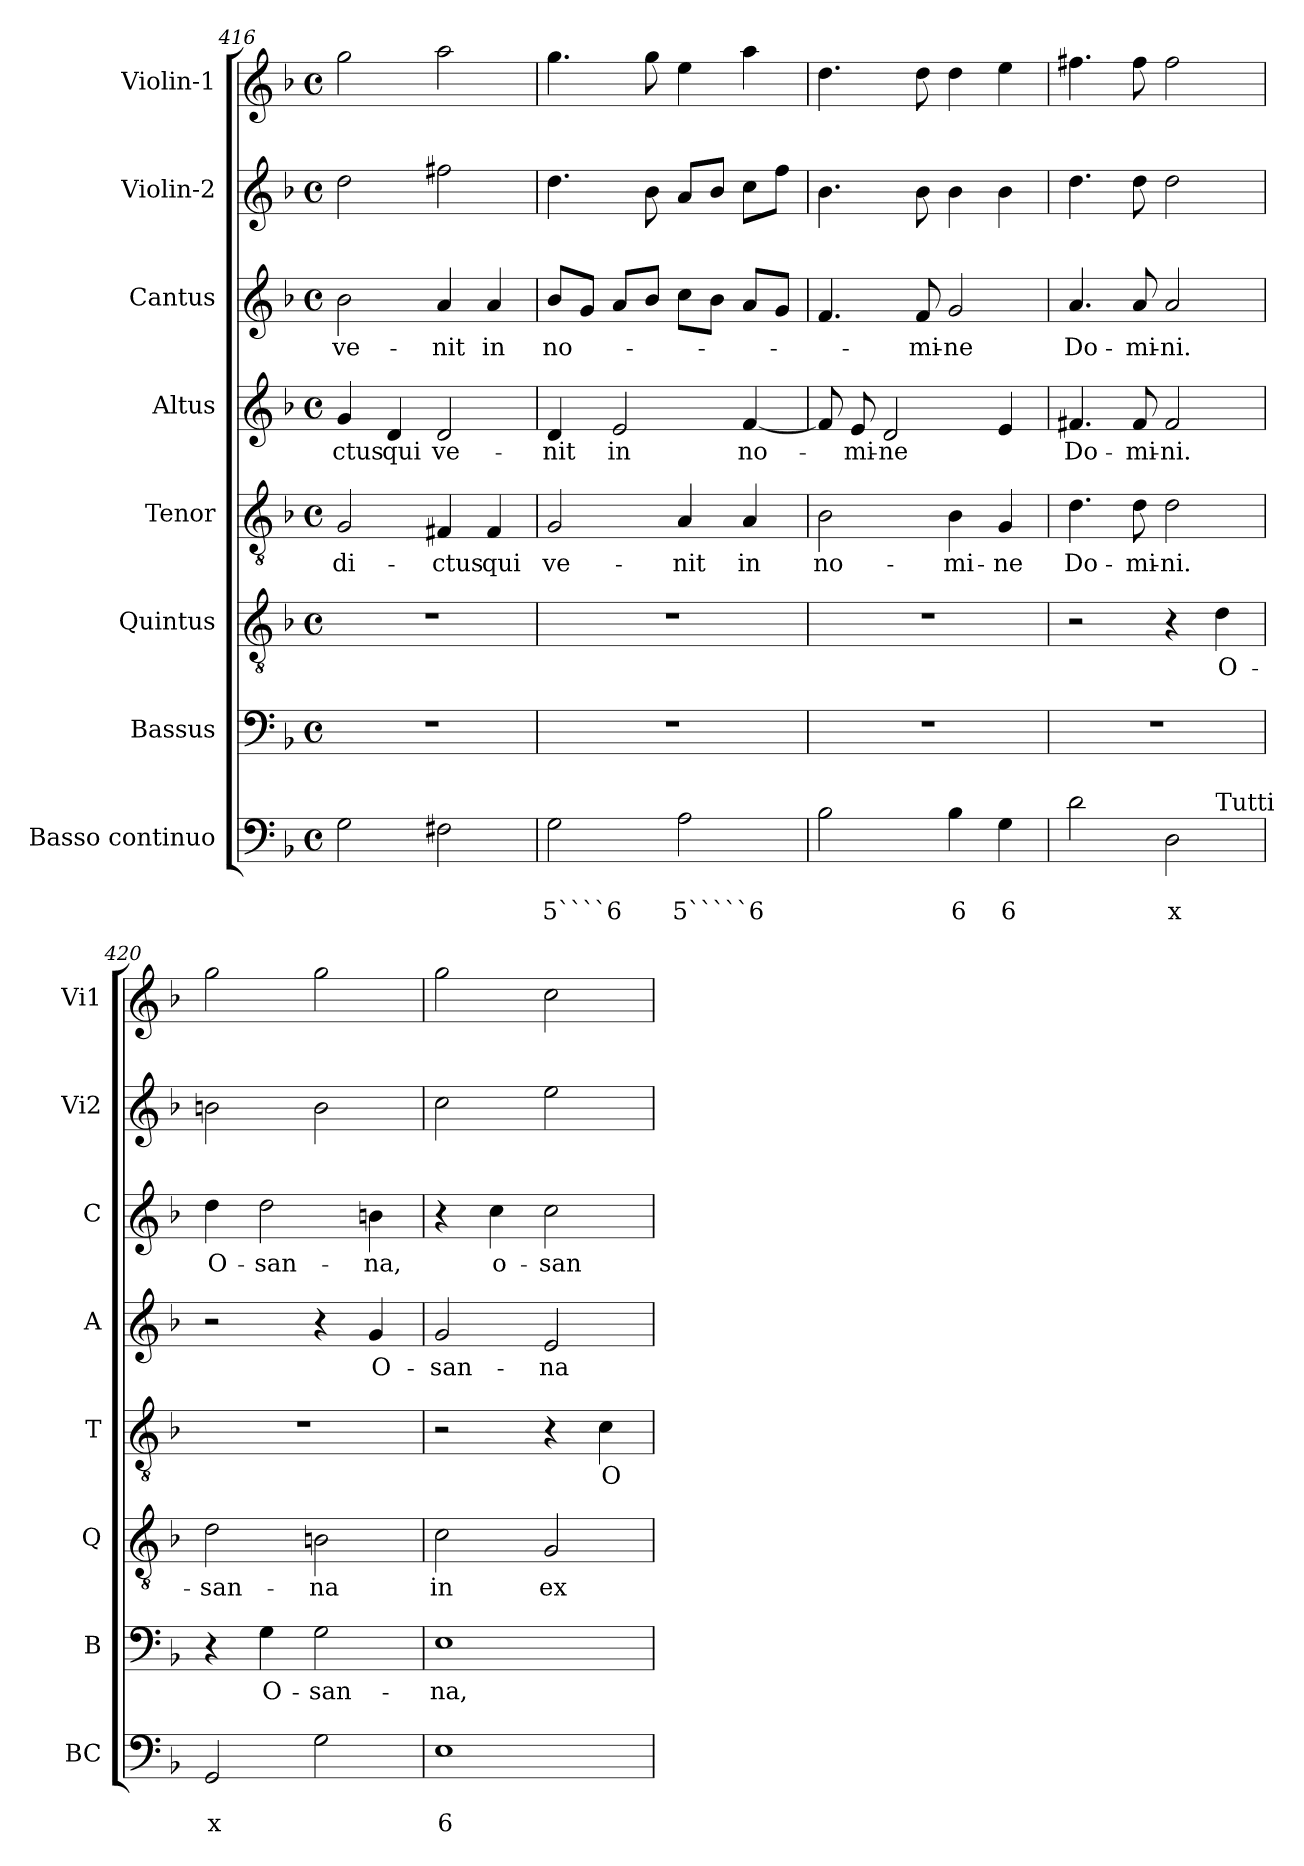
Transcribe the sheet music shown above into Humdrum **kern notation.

**kern	**text	**text	**kern	**text	**kern	**text	**kern	**text	**kern	**text	**kern	**text	**kern	**kern
*part8	*part8	*part8	*part7	*part7	*part6	*part6	*part5	*part5	*part4	*part4	*part3	*part3	*part2	*part1
*staff8	*staff8	*staff8	*staff7	*staff7	*staff6	*staff6	*staff5	*staff5	*staff4	*staff4	*staff3	*staff3	*staff2	*staff1
*I"Basso continuo	*	*	*I"Bassus	*	*I"Quintus	*	*I"Tenor	*	*I"Altus	*	*I"Cantus	*	*I"Violin-2	*I"Violin-1
*I'BC	*	*	*I'B	*	*I'Q	*	*I'T	*	*I'A	*	*I'C	*	*I'Vi2	*I'Vi1
*clefF4	*	*	*clefF4	*	*clefGv2	*	*clefGv2	*	*clefG2	*	*clefG2	*	*clefG2	*clefG2
*k[b-]	*	*	*k[b-]	*	*k[b-]	*	*k[b-]	*	*k[b-]	*	*k[b-]	*	*k[b-]	*k[b-]
*F:	*	*	*F:	*	*F:	*	*F:	*	*F:	*	*F:	*	*F:	*F:
*M4/4	*	*	*M4/4	*	*M4/4	*	*M4/4	*	*M4/4	*	*M4/4	*	*M4/4	*M4/4
*met(c)	*	*	*met(c)	*	*met(c)	*	*met(c)	*	*met(c)	*	*met(c)	*	*met(c)	*met(c)
=416	=416	=416	=416	=416	=416	=416	=416	=416	=416	=416	=416	=416	=416	=416
!	!	!	!	!	!	!	!	!LO:LY:b	!	!LO:LY:b	!	!LO:LY:b	!	!
2G\	.	.	1r	.	1r	.	2G/	-di-	4g/	-ctus	2b-\	ve-	2dd\	2gg\
!	!	!	!	!	!	!	!	!	!	!LO:LY:b	!	!	!	!
.	.	.	.	.	.	.	.	.	4d/	qui	.	.	.	.
!	!	!	!	!	!	!	!	!LO:LY:b	!	!LO:LY:b	!	!LO:LY:b	!	!
2F#X\	.	.	.	.	.	.	4F#X/	-ctus	2d/	ve-	4a/	-nit	2ff#X\	2aa\
!	!	!	!	!	!	!	!	!LO:LY:b	!	!	!	!LO:LY:b	!	!
.	.	.	.	.	.	.	4F#/	qui	.	.	4a/	in	.	.
!!LO:PB:g=z
=417	=417	=417	=417	=417	=417	=417	=417	=417	=417	=417	=417	=417	=417	=417
!	!	!LO:LY:b	!	!	!	!	!	!LO:LY:b	!	!LO:LY:b	!	!LO:LY:b	!	!
2G\	.	5````6	1r	.	1r	.	2G/	ve-	4d/	-nit	8b-/L	no-	4.dd\	4.gg\
.	.	.	.	.	.	.	.	.	.	.	8g/J	.	.	.
!	!	!	!	!	!	!	!	!	!	!LO:LY:b	!	!	!	!
.	.	.	.	.	.	.	.	.	2e/	in	8a/L	.	.	.
.	.	.	.	.	.	.	.	.	.	.	8b-/J	.	8b-\	8gg\
!	!	!LO:LY:b	!	!	!	!	!	!LO:LY:b	!	!	!	!	!	!
2A\	.	5`````6	.	.	.	.	4A/	-nit	.	.	8cc\L	.	8a/L	4ee\
.	.	.	.	.	.	.	.	.	.	.	8b-\J	.	8b-/J	.
!	!	!	!	!	!	!	!	!LO:LY:b	!	!LO:LY:b	!	!	!	!
.	.	.	.	.	.	.	4A/	in	[4f/	no-	8a/L	.	8cc\L	4aa\
.	.	.	.	.	.	.	.	.	.	.	8g/J	.	8ff\J	.
=418	=418	=418	=418	=418	=418	=418	=418	=418	=418	=418	=418	=418	=418	=418
!	!	!	!	!	!	!	!	!LO:LY:b	!	!	!	!	!	!
2B-\	.	.	1r	.	1r	.	2B-\	no-	8f/]	.	4.f/	.	4.b-\	4.dd\
!	!	!	!	!	!	!	!	!	!	!LO:LY:b	!	!	!	!
.	.	.	.	.	.	.	.	.	8e/	-mi-	.	.	.	.
!	!	!	!	!	!	!	!	!	!	!LO:LY:b	!	!	!	!
.	.	.	.	.	.	.	.	.	2d/	-ne	.	.	.	.
!	!	!	!	!	!	!	!	!	!	!	!	!LO:LY:b	!	!
.	.	.	.	.	.	.	.	.	.	.	8f/	-mi-	8b-\	8dd\
!	!	!LO:LY:b	!	!	!	!	!	!LO:LY:b	!	!	!	!LO:LY:b	!	!
4B-\	.	6	.	.	.	.	4B-\	-mi-	.	.	2g/	-ne	4b-\	4dd\
!	!	!LO:LY:b	!	!	!	!	!	!LO:LY:b	!	!	!	!	!	!
4G\	.	6	.	.	.	.	4G/	-ne	4e/	.	.	.	4b-\	4ee\
=419	=419	=419	=419	=419	=419	=419	=419	=419	=419	=419	=419	=419	=419	=419
!	!	!	!	!	!	!	!	!LO:LY:b	!	!LO:LY:b	!	!LO:LY:b	!	!
*^	*	*	*	*	*	*	*	*	*	*	*	*	*	*
2d\	2.ryy	.	.	1r	.	2r	.	4.d\	Do-	4.f#X/	Do-	4.a/	Do-	4.dd\	4.ff#X\
!	!	!	!	!	!	!	!	!	!LO:LY:b	!	!LO:LY:b	!	!LO:LY:b	!	!
.	.	.	.	.	.	.	.	8d\	-mi-	8f#/	-mi-	8a/	-mi-	8dd\	8ff#\
!	!	!	!LO:LY:b	!	!	!	!	!	!LO:LY:b	!	!LO:LY:b	!	!LO:LY:b	!	!
2D\	.	.	x	.	.	4r	.	2d\	-ni.	2f#/	-ni.	2a/	-ni.	2dd\	2ff#\
!	!LO:TX:a:t=Tutti	!	!	!	!	!	!	!	!	!	!	!	!	!	!
!	!	!	!	!	!	!	!LO:LY:b	!	!	!	!	!	!	!	!
.	4ryy	.	.	.	.	4d\	O-	.	.	.	.	.	.	.	.
=420	=420	=420	=420	=420	=420	=420	=420	=420	=420	=420	=420	=420	=420	=420	=420
!	!	!	!LO:LY:b	!	!	!	!LO:LY:b	!	!	!	!	!	!LO:LY:b	!	!
*v	*v	*	*	*	*	*	*	*	*	*	*	*	*	*	*
2GG/	.	x	4r	.	2d\	-san-	1r	.	2r	.	4dd\	O-	2bn\	2gg\
!	!	!	!	!LO:LY:b	!	!	!	!	!	!	!	!LO:LY:b	!	!
.	.	.	4G\	O-	.	.	.	.	.	.	2dd\	-san-	.	.
!	!	!	!	!LO:LY:b	!	!LO:LY:b	!	!	!	!	!	!	!	!
2G\	.	.	2G\	-san-	2Bn\	-na	.	.	4r	.	.	.	2b\	2gg\
!	!	!	!	!	!	!	!	!	!	!LO:LY:b	!	!LO:LY:b	!	!
.	.	.	.	.	.	.	.	.	4g/	O-	4bn\	-na,	.	.
=421	=421	=421	=421	=421	=421	=421	=421	=421	=421	=421	=421	=421	=421	=421
!	!	!LO:LY:b	!	!LO:LY:b	!	!LO:LY:b	!	!	!	!LO:LY:b	!	!	!	!
1E	.	6	1E	-na,	2c\	in	2r	.	2g/	-san-	4r	.	2cc\	2gg\
!	!	!	!	!	!	!	!	!	!	!	!	!LO:LY:b	!	!
.	.	.	.	.	.	.	.	.	.	.	4cc\	o-	.	.
!	!	!	!	!	!	!LO:LY:b	!	!	!	!LO:LY:b	!	!LO:LY:b	!	!
.	.	.	.	.	2G/	ex-	4r	.	2e/	-na	2cc\	-san-	2ee\	2cc\
!	!	!	!	!	!	!	!	!LO:LY:b	!	!	!	!	!	!
.	.	.	.	.	.	.	4c\	O-	.	.	.	.	.	.
=	=	=	=	=	=	=	=	=	=	=	=	=	=	=
*-	*-	*-	*-	*-	*-	*-	*-	*-	*-	*-	*-	*-	*-	*-
